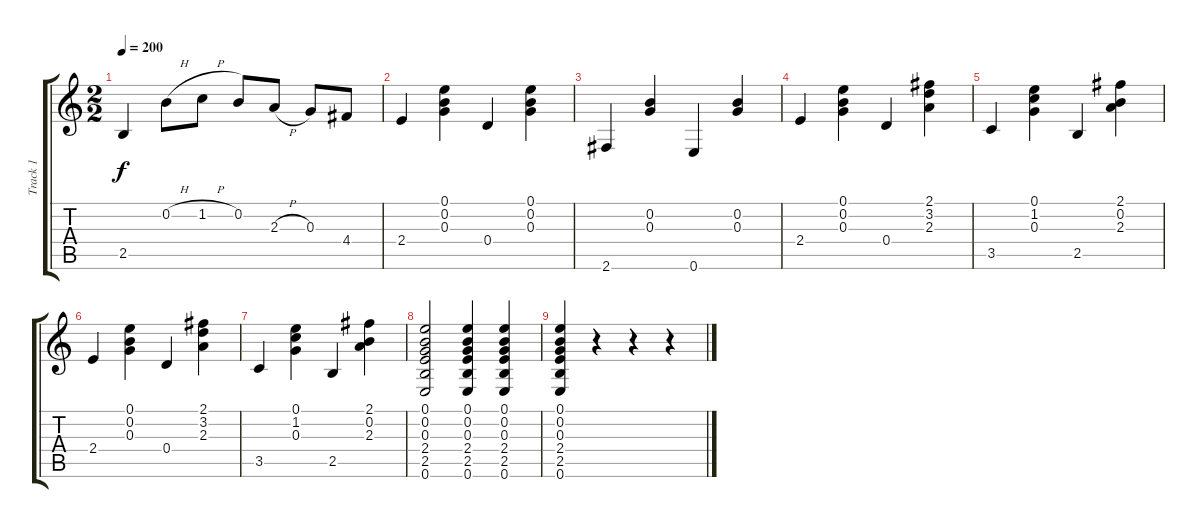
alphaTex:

\track ("Track 1" "Track 1") {instrument acousticguitarnylon}
\staff {score tabs}
\tuning (E4 B3 G3 D3 A2 E2) {hide}
\ts (2 2)
\tempo 200
\clef g2
\ks c
2.5.4{dy f} 0.2{h}.8 1.2{h}.8 0.2.8 2.3{h}.8 0.3.8 4.4.8 |
2.4.4 (0.1 0.2 0.3).4 0.4.4 (0.1 0.2 0.3).4 |
2.6.4 (0.2 0.3).4 0.6.4 (0.2 0.3).4 |
2.4.4 (0.1 0.2 0.3).4 0.4.4 (2.1 3.2 2.3).4 |
3.5.4 (0.1 1.2 0.3).4 2.5.4 (2.1 0.2 2.3).4 |
2.4.4 (0.1 0.2 0.3).4 0.4.4 (2.1 3.2 2.3).4 |
3.5.4 (0.1 1.2 0.3).4 2.5.4 (2.1 0.2 2.3).4 |
(0.1 0.2 0.3 2.4 2.5 0.6).2 (0.1 0.2 0.3 2.4 2.5 0.6).4 (0.1 0.2 0.3 2.4 2.5 0.6).4 |
(0.1 0.2 0.3 2.4 2.5 0.6).4 r.4 r.4 r.4
